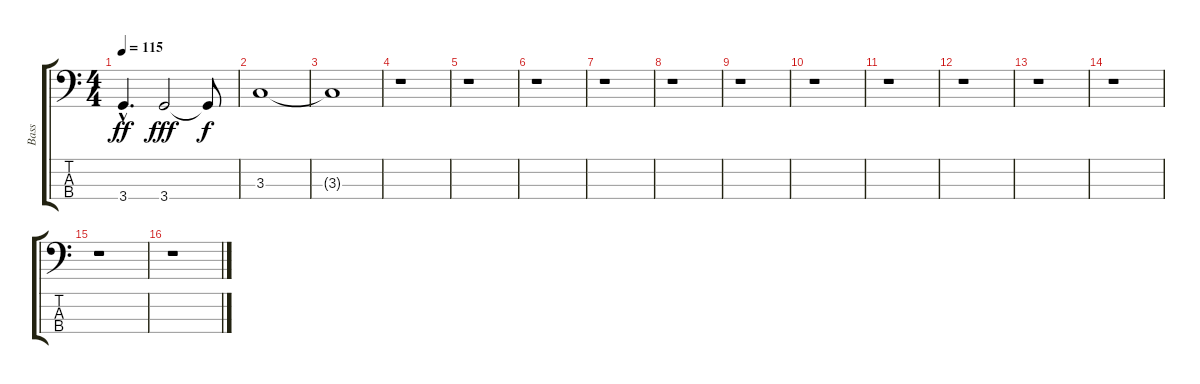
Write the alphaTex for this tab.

\track ("Bass" "Bass") {instrument fretlessbass}
\staff {score tabs}
\tuning (G2 D2 A1 E1) {hide}
\ts (4 4)
\tempo 115
\clef f4
\ks c
3.4{hac}.4{d dy ff} 3.4.2{dy fff} 3.4{t}.8{dy f} |
3.3.1 |
3.3{t}.1 |
r.1 |
r.1 |
r.1 |
r.1 |
r.1 |
r.1 |
r.1 |
r.1 |
r.1 |
r.1 |
r.1 |
r.1 |
r.1
